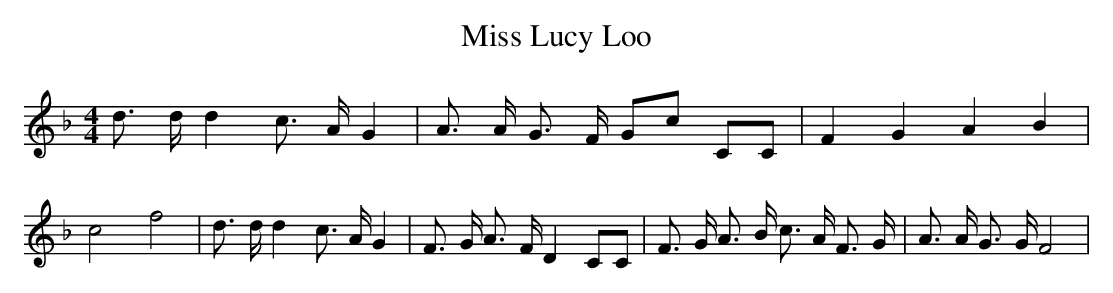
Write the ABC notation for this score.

X:1
T:Miss Lucy Loo
M:4/4
L:1/8
K:F
 d3/2 d/2 d2 c3/2 A/2 G2| A3/2 A/2 G3/2 F/2 Gc CC| F2 G2 A2 B2| c4 f4|\
 d3/2 d/2 d2 c3/2 A/2 G2| F3/2 G/2 A3/2 F/2 D2 CC| F3/2 G/2 A3/2 B/2 c3/2 A/2 F3/2 G/2|\
 A3/2 A/2 G3/2 G/2 F4|
